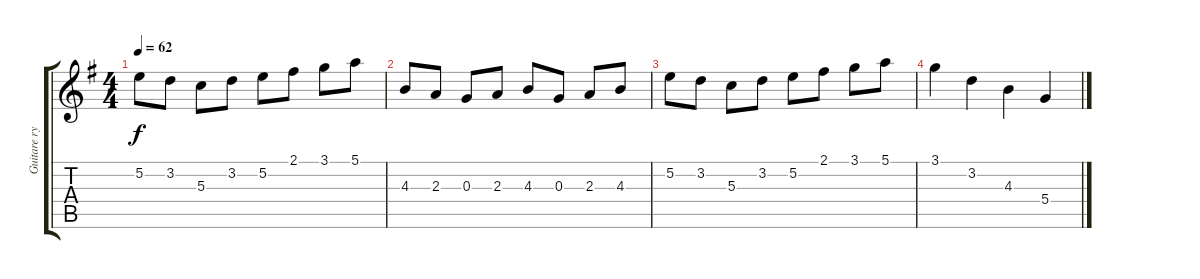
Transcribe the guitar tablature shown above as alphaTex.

\track ("Guitare rythmique 2" "Guitare ry") {instrument distortionguitar}
\staff {score tabs}
\tuning (E4 B3 G3 D3 A2 E2) {hide}
\ts (4 4)
\tempo 62
\clef g2
\ks g
5.2.8{dy f} 3.2.8 5.3.8 3.2.8 5.2.8 2.1.8 3.1.8 5.1.8 |
4.3.8 2.3.8 0.3.8 2.3.8 4.3.8 0.3.8 2.3.8 4.3.8 |
5.2.8 3.2.8 5.3.8 3.2.8 5.2.8 2.1.8 3.1.8 5.1.8 |
3.1.4 3.2.4 4.3.4 5.4.4
